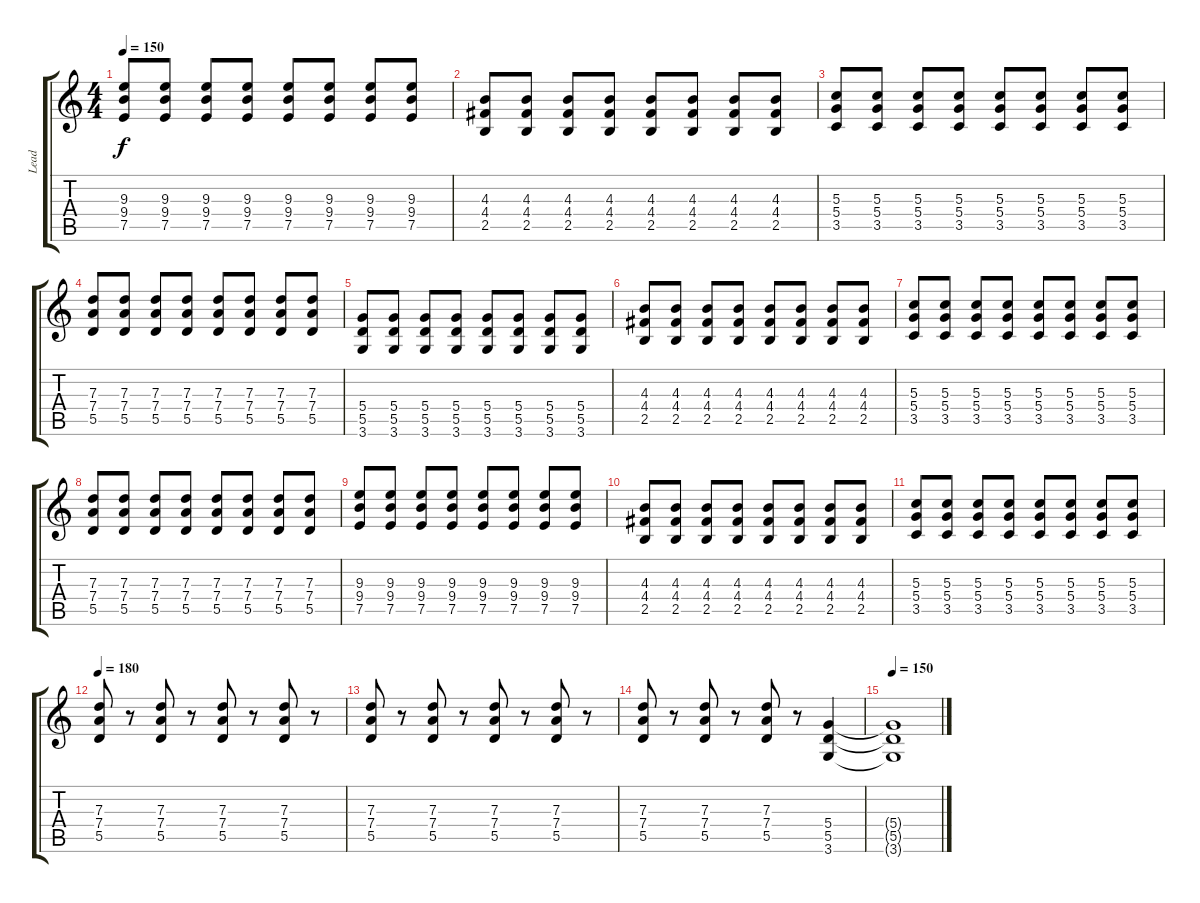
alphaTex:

\track ("Lead" "Lead") {instrument distortionguitar}
\staff {score tabs}
\tuning (E4 B3 G3 D3 A2 E2) {hide}
\ts (4 4)
\tempo 150
\clef g2
\ks c
(9.3 9.4 7.5).8{dy f} (9.3 9.4 7.5).8 (9.3 9.4 7.5).8 (9.3 9.4 7.5).8 (9.3 9.4 7.5).8 (9.3 9.4 7.5).8 (9.3 9.4 7.5).8 (9.3 9.4 7.5).8 |
(4.3 4.4 2.5).8 (4.3 4.4 2.5).8 (4.3 4.4 2.5).8 (4.3 4.4 2.5).8 (4.3 4.4 2.5).8 (4.3 4.4 2.5).8 (4.3 4.4 2.5).8 (4.3 4.4 2.5).8 |
(5.3 5.4 3.5).8 (5.3 5.4 3.5).8 (5.3 5.4 3.5).8 (5.3 5.4 3.5).8 (5.3 5.4 3.5).8 (5.3 5.4 3.5).8 (5.3 5.4 3.5).8 (5.3 5.4 3.5).8 |
(7.3 7.4 5.5).8 (7.3 7.4 5.5).8 (7.3 7.4 5.5).8 (7.3 7.4 5.5).8 (7.3 7.4 5.5).8 (7.3 7.4 5.5).8 (7.3 7.4 5.5).8 (7.3 7.4 5.5).8 |
(5.4 5.5 3.6).8 (5.4 5.5 3.6).8 (5.4 5.5 3.6).8 (5.4 5.5 3.6).8 (5.4 5.5 3.6).8 (5.4 5.5 3.6).8 (5.4 5.5 3.6).8 (5.4 5.5 3.6).8 |
(4.3 4.4 2.5).8 (4.3 4.4 2.5).8 (4.3 4.4 2.5).8 (4.3 4.4 2.5).8 (4.3 4.4 2.5).8 (4.3 4.4 2.5).8 (4.3 4.4 2.5).8 (4.3 4.4 2.5).8 |
(5.3 5.4 3.5).8 (5.3 5.4 3.5).8 (5.3 5.4 3.5).8 (5.3 5.4 3.5).8 (5.3 5.4 3.5).8 (5.3 5.4 3.5).8 (5.3 5.4 3.5).8 (5.3 5.4 3.5).8 |
(7.3 7.4 5.5).8 (7.3 7.4 5.5).8 (7.3 7.4 5.5).8 (7.3 7.4 5.5).8 (7.3 7.4 5.5).8 (7.3 7.4 5.5).8 (7.3 7.4 5.5).8 (7.3 7.4 5.5).8 |
(9.3 9.4 7.5).8 (9.3 9.4 7.5).8 (9.3 9.4 7.5).8 (9.3 9.4 7.5).8 (9.3 9.4 7.5).8 (9.3 9.4 7.5).8 (9.3 9.4 7.5).8 (9.3 9.4 7.5).8 |
(4.3 4.4 2.5).8 (4.3 4.4 2.5).8 (4.3 4.4 2.5).8 (4.3 4.4 2.5).8 (4.3 4.4 2.5).8 (4.3 4.4 2.5).8 (4.3 4.4 2.5).8 (4.3 4.4 2.5).8 |
(5.3 5.4 3.5).8 (5.3 5.4 3.5).8 (5.3 5.4 3.5).8 (5.3 5.4 3.5).8 (5.3 5.4 3.5).8 (5.3 5.4 3.5).8 (5.3 5.4 3.5).8 (5.3 5.4 3.5).8 |
\tempo 180
(7.3 7.4 5.5).8 r.8 (7.3 7.4 5.5).8 r.8 (7.3 7.4 5.5).8 r.8 (7.3 7.4 5.5).8 r.8 |
(7.3 7.4 5.5).8 r.8 (7.3 7.4 5.5).8 r.8 (7.3 7.4 5.5).8 r.8 (7.3 7.4 5.5).8 r.8 |
(7.3 7.4 5.5).8 r.8 (7.3 7.4 5.5).8 r.8 (7.3 7.4 5.5).8 r.8 (5.4 5.5 3.6).4 |
\tempo 150
(5.4{t} 5.5{t} 3.6{t}).1
